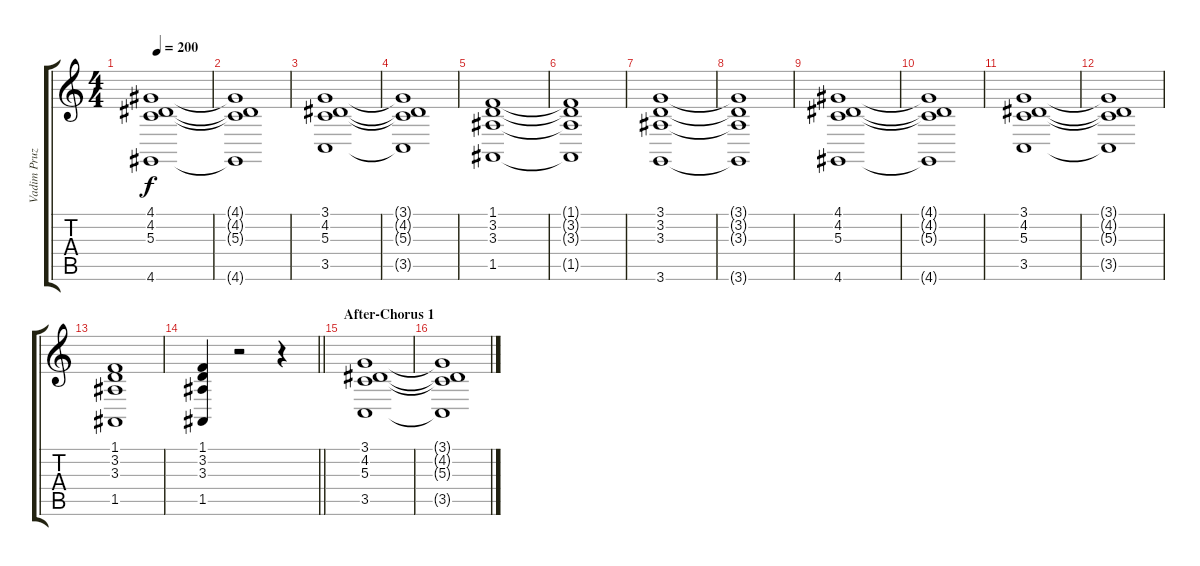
\track ("Vadim Pruzhanov (Ensemble)" "Vadim Pruz") {instrument stringensemble1}
\staff {score tabs}
\tuning (E4 B3 G3 D3 A2 E2) {hide}
\ts (4 4)
\tempo 200
\clef g2
\ks aminor
(4.1 4.2 5.3 4.6).1{dy f} |
(4.1{t} 4.2{t} 5.3{t} 4.6{t}).1 |
(3.1 4.2 5.3 3.5).1 |
(3.1{t} 4.2{t} 5.3{t} 3.5{t}).1 |
(1.1 3.2 3.3 1.5).1 |
(1.1{t} 3.2{t} 3.3{t} 1.5{t}).1 |
(3.1 3.2 3.3 3.6).1 |
(3.1{t} 3.2{t} 3.3{t} 3.6{t}).1 |
(4.1 4.2 5.3 4.6).1 |
(4.1{t} 4.2{t} 5.3{t} 4.6{t}).1 |
(3.1 4.2 5.3 3.5).1 |
(3.1{t} 4.2{t} 5.3{t} 3.5{t}).1 |
(1.1 3.2 3.3 1.5).1 |
\barLineRight lightlight
(1.1 3.2 3.3 1.5).4 r.2 r.4 |
\section ("" "After-Chorus 1")
(3.1 4.2 5.3 3.5).1 |
(3.1{t} 4.2{t} 5.3{t} 3.5{t}).1
